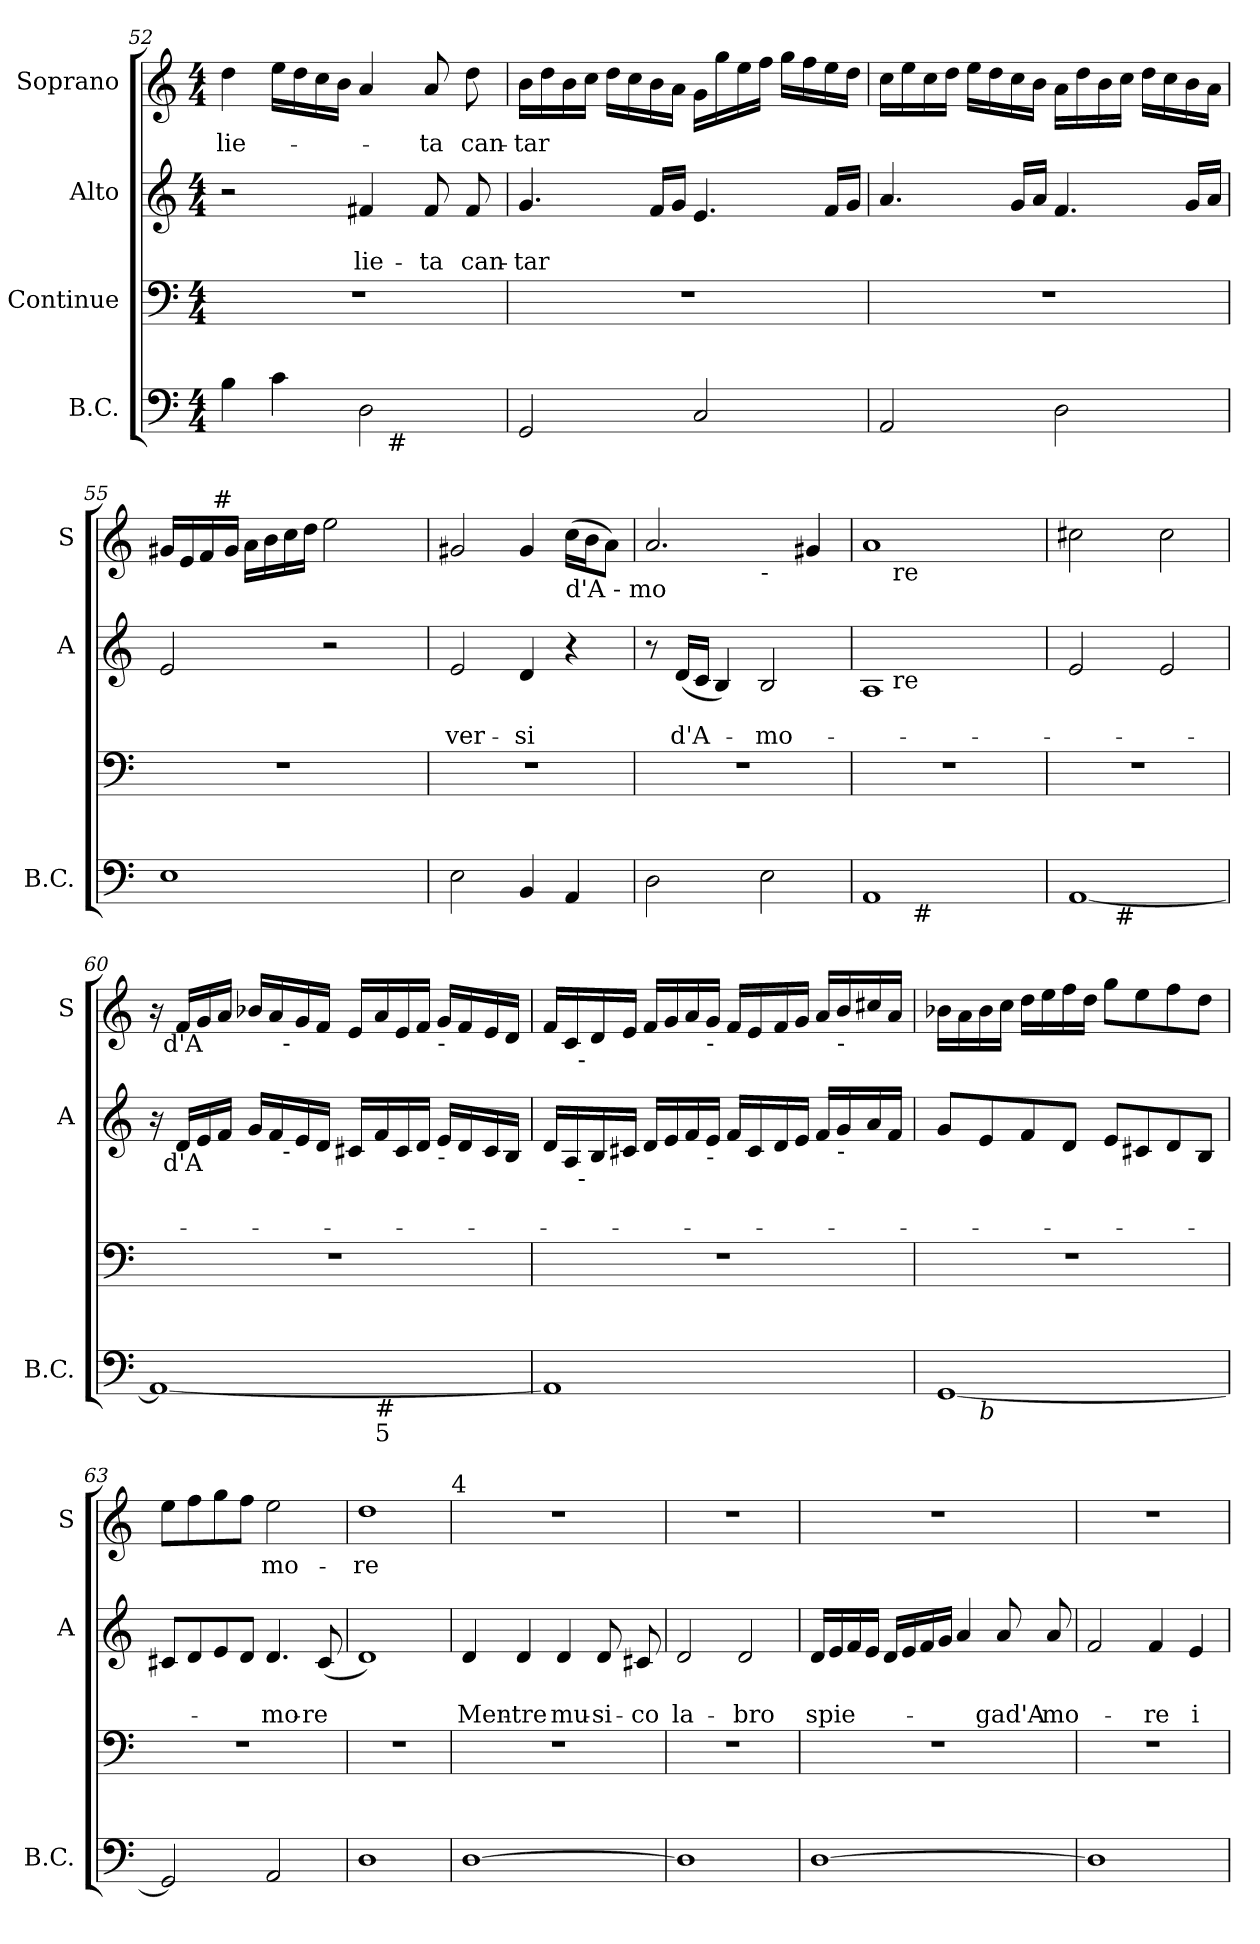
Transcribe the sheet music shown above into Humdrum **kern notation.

**kern	**kern	**kern	**text	**text	**kern	**text
*part4	*part3	*part2	*part2	*part2	*part1	*part1
*staff4	*staff3	*staff2	*staff2	*staff2	*staff1	*staff1
*I"B.C.	*I"Continue	*I"Alto	*	*	*I"Soprano	*
*I'B.C.	*	*I'A	*	*	*I'S	*
*clefF4	*clefF4	*clefG2	*	*	*clefG2	*
*k[]	*k[]	*k[]	*	*	*k[]	*
*C:	*C:	*C:	*	*	*C:	*
*M4/4	*M4/4	*M4/4	*	*	*M4/4	*
=52	=52	=52	=52	=52	=52	=52
!	!	!	!	!	!	!LO:LY:b
*^	*	*	*	*	*	*
4B\	2ryy	1r	2r	.	.	4dd\	lie-
4c\	.	.	.	.	.	16ee\LL	.
.	.	.	.	.	.	16dd\	.
.	.	.	.	.	.	16cc\	.
.	.	.	.	.	.	16b\JJ	.
!	!	!	!	!	!LO:LY:b	!	!
2D\	16.ryy	.	4f#X/	.	lie-	4a/	.
!	!LO:TX:b:t=#	!	!	!	!	!	!
.	4ryy	.	.	.	.	.	.
!	!	!	!	!	!LO:LY:b	!	!LO:LY:b
.	.	.	8f#/	.	-ta	8a/	-ta
.	8ryy	.	.	.	.	.	.
!	!	!	!	!	!LO:LY:b	!	!LO:LY:b
.	.	.	8f#/	.	can-	8dd\	can-
.	32ryy	.	.	.	.	.	.
=53	=53	=53	=53	=53	=53	=53	=53
!	!	!	!	!	!LO:LY:b	!	!LO:LY:b
*v	*v	*	*	*	*	*	*
2GG/	1r	4.g/	.	-tar	16b\LL	-tar
.	.	.	.	.	16dd\	.
.	.	.	.	.	16b\	.
.	.	.	.	.	16cc\JJ	.
.	.	.	.	.	16dd\LL	.
.	.	.	.	.	16cc\	.
.	.	16f/LL	.	.	16b\	.
.	.	16g/JJ	.	.	16a\JJ	.
2C/	.	4.e/	.	.	16g\LL	.
.	.	.	.	.	16gg\	.
.	.	.	.	.	16ee\	.
.	.	.	.	.	16ff\JJ	.
.	.	.	.	.	16gg\LL	.
.	.	.	.	.	16ff\	.
.	.	16f/LL	.	.	16ee\	.
.	.	16g/JJ	.	.	16dd\JJ	.
!!LO:LB:g=z
=54	=54	=54	=54	=54	=54	=54
2AA/	1r	4.a/	.	.	16cc\LL	.
.	.	.	.	.	16ee\	.
.	.	.	.	.	16cc\	.
.	.	.	.	.	16dd\JJ	.
.	.	.	.	.	16ee\LL	.
.	.	.	.	.	16dd\	.
.	.	16g/LL	.	.	16cc\	.
.	.	16a/JJ	.	.	16b\JJ	.
2D\	.	4.f/	.	.	16a\LL	.
.	.	.	.	.	16dd\	.
.	.	.	.	.	16b\	.
.	.	.	.	.	16cc\JJ	.
.	.	.	.	.	16dd\LL	.
.	.	.	.	.	16cc\	.
.	.	16g/LL	.	.	16b\	.
.	.	16a/JJ	.	.	16a\JJ	.
=55	=55	=55	=55	=55	=55	=55
*	*	*	*	*	*^	*
1E	1r	2e/	.	.	16g#X/LL	8ryy	.
.	.	.	.	.	16e/	.	.
.	.	.	.	.	16f/	32ryy	.
!	!	!	!	!	!	!LO:TX:a:t=#	!
.	.	.	.	.	.	2ryy	.
.	.	.	.	.	16g#/JJ	.	.
.	.	.	.	.	16a\LL	.	.
.	.	.	.	.	16b\	.	.
.	.	.	.	.	16cc\	.	.
.	.	.	.	.	16dd\JJ	.	.
.	.	2r	.	.	2ee\	.	.
.	.	.	.	.	.	4ryy	.
.	.	.	.	.	.	16.ryy	.
=56	=56	=56	=56	=56	=56	=56	=56
!	!	!	!	!	!LO:TX:b:t=ver - si	!	!
!	!	!	!	!LO:LY:b	!	!	!
*	*	*	*	*	*v	*v	*
2E\	1r	2e/	.	ver-	2g#X/	.
!	!	!	!	!LO:LY:b	!	!
4BB/	.	4d/	.	-si	4g#/	.
!	!	!	!	!	!LO:TX:b:t=d'A - mo	!
4AA/	.	4r	.	.	(>16cc\LL	.
.	.	.	.	.	16b\J	.
.	.	.	.	.	8a\J)	.
=57	=57	=57	=57	=57	=57	=57
*	*	*	*	*	*^	*
2D\	1r	8r	.	.	2.a/	2ryy	.
!	!	!	!	!LO:LY:b	!	!	!
.	.	(<16d/LL	.	d'A-	.	.	.
.	.	16c/JJ	.	.	.	.	.
.	.	4B/)	.	.	.	.	.
!	!	!	!	!	!	!LO:TX:b:t=-	!
!	!	!	!	!LO:LY:b	!	!	!
2E>\	.	2B/	.	-mo-	.	2ryy	.
.	.	.	.	.	4g#X/	.	.
!!LO:PB:g=z	!!
=58	=58	=58	=58	=58	=58	=58	=58
*^	*	*^	*	*	*	*	*
1AA	8.ryy	1r	1A	8ryy	.	.	1a	8ryy	.
!	!	!	!	!	!	!	!	!LO:TX:b:t=re	!
!	!	!	!	!LO:TX:b:t=re	!	!	!	!	!
.	.	.	.	2..ryy	.	.	.	2..ryy	.
!	!LO:TX:b:t=#	!	!	!	!	!	!	!	!
.	2ryy	.	.	.	.	.	.	.	.
.	4ryy	.	.	.	.	.	.	.	.
.	16ryy	.	.	.	.	.	.	.	.
=59	=59	=59	=59	=59	=59	=59	=59	=59	=59
!	!	!	!	!	!	!	!LO:TX:b:t=ver - si	!	!
!	!	!	!LO:TX:b:t=ver - si	!	!	!	!	!	!
*	*	*	*v	*v	*	*	*	*	*
*	*	*	*	*	*	*v	*v	*
[<1AA	4ryy	1r	2e/	.	.	2cc#X\	.
!	!LO:TX:b:t=#	!	!	!	!	!	!
.	2.ryy	.	.	.	.	.	.
.	.	.	2e/	.	.	2cc#\	.
=60	=60	=60	=60	=60	=60	=60	=60
*	*	*	*^	*	*	*^	*
*	*	*	*	*^	*	*	*	*^	*
1AA_	2ryy	1r	16ra	32ryy	4ryy	.	.	16ra	32ryy	4ryy	.
!	!	!	!	!	!	!	!	!	!LO:TX:b:t=d'A	!	!
!	!	!	!	!LO:TX:b:t=d'A	!	!	!	!	!	!	!
.	.	.	.	2ryy	.	.	.	.	2ryy	.	.
.	.	.	16d/LL	.	.	.	.	16f/LL	.	.	.
.	.	.	16e/	.	.	.	.	16g/	.	.	.
.	.	.	16f/JJ	.	.	.	.	16a/JJ	.	.	.
.	.	.	16g/LL	.	16.ryy	.	.	16b-X/LL	.	16.ryy	.
.	.	.	16f/	.	.	.	.	16a/	.	.	.
!	!	!	!	!	!	!	!	!	!	!LO:TX:b:t=-	!
!	!	!	!	!	!LO:TX:b:t=-	!	!	!	!	!	!
.	.	.	.	.	2ryy	.	.	.	.	2ryy	.
.	.	.	16e/	.	.	.	.	16g/	.	.	.
.	.	.	16d/JJ	.	.	.	.	16f/JJ	.	.	.
.	16ryy	.	16c#X/LL	.	.	.	.	16e/LL	.	.	.
.	.	.	.	4...ryy	.	.	.	.	4...ryy	.	.
!	!LO:TX:b:t=#	!	!	!	!	!	!	!	!	!	!
!	!LO:TX:b:t=5	!	!	!	!	!	!	!	!	!	!
.	4..ryy	.	16f/	.	.	.	.	16a/	.	.	.
.	.	.	16c#/	.	.	.	.	16e/	.	.	.
.	.	.	16d/JJ	.	.	.	.	16f/JJ	.	.	.
!	!	!	!	!	!	!	!	!LO:TX:b:t=-	!	!	!
!	!	!	!LO:TX:b:t=-	!	!	!	!	!	!	!	!
.	.	.	16e/LL	.	.	.	.	16g/LL	.	.	.
.	.	.	16d/	.	.	.	.	16f/	.	.	.
.	.	.	.	.	8ryy	.	.	.	.	8ryy	.
.	.	.	16c#/	.	.	.	.	16e/	.	.	.
.	.	.	16B/JJ	.	.	.	.	16d/JJ	.	.	.
.	.	.	.	.	32ryy	.	.	.	.	32ryy	.
*	*	*	*	*v	*v	*	*	*	*	*	*
*v	*v	*	*	*	*	*	*	*v	*v	*
=61	=61	=61	=61	=61	=61	=61	=61	=61
1AA<]	1r	16d/LL	16.ryy	.	.	16f/LL	16.ryy	.
.	.	16A/	.	.	.	16c/	.	.
!	!	!	!	!	!	!	!LO:TX:b:t=-	!
!	!	!	!LO:TX:b:t=-	!	!	!	!	!
.	.	.	2ryy	.	.	.	2ryy	.
.	.	16B/	.	.	.	16d/	.	.
.	.	16c#X/JJ	.	.	.	16e/JJ	.	.
.	.	16d/LL	.	.	.	16f/LL	.	.
.	.	16e/	.	.	.	16g/	.	.
.	.	16f/	.	.	.	16a/	.	.
!	!	!	!	!	!	!LO:TX:b:t=-	!	!
!	!	!LO:TX:b:t=-	!	!	!	!	!	!
.	.	16e/JJ	.	.	.	16g/JJ	.	.
.	.	16f/LL	.	.	.	16f/LL	.	.
.	.	16c#/	.	.	.	16e/	.	.
.	.	.	4ryy	.	.	.	4ryy	.
.	.	16d/	.	.	.	16f/	.	.
.	.	16e/JJ	.	.	.	16g/JJ	.	.
.	.	16f/LL	.	.	.	16a/LL	.	.
!	!	!	!	!	!	!LO:TX:b:t=-	!	!
!	!	!LO:TX:b:t=-	!	!	!	!	!	!
.	.	16g/	.	.	.	16b/	.	.
.	.	.	8ryy	.	.	.	8ryy	.
.	.	16a/	.	.	.	16cc#X/	.	.
.	.	16f/JJ	.	.	.	16a/JJ	.	.
.	.	.	32ryy	.	.	.	32ryy	.
*	*	*v	*v	*	*	*	*	*
*	*	*	*	*	*v	*v	*
!!LO:LB:g=z
=62	=62	=62	=62	=62	=62	=62
*^	*	*	*	*	*	*
[<1GG	8ryy	1r	8g/L	.	.	16b-X\LL	.
.	.	.	.	.	.	16a\	.
!	!LO:TX:b:i:t=b	!	!	!	!	!	!
.	2..ryy	.	8e/	.	.	16b-\	.
.	.	.	.	.	.	16cc\JJ	.
.	.	.	8f/	.	.	16dd\LL	.
.	.	.	.	.	.	16ee\	.
.	.	.	8d/J	.	.	16ff\	.
.	.	.	.	.	.	16dd\JJ	.
.	.	.	8e/L	.	.	8gg\L	.
.	.	.	8c#X/	.	.	8ee\	.
.	.	.	8d/	.	.	8ff\	.
.	.	.	8B/J	.	.	8dd\J	.
*v	*v	*	*	*	*	*	*
=63	=63	=63	=63	=63	=63	=63
2GG/]	1r	8c#X/L	.	.	8ee\L	.
.	.	8d/	.	.	8ff\	.
.	.	8e/	.	.	8gg\	.
.	.	8d/J	.	.	8ff\J	.
!	!	!	!	!LO:LY:b	!	!LO:LY:b
2AA/	.	4.d/	.	-mo-	2ee\	mo-
!	!	!	!	!LO:LY:b	!	!
.	.	(<8c#/	.	-re	.	.
=64	=64	=64	=64	=64	=64	=64
!	!	!	!	!	!	!LO:LY:b
1D	1r	1d)	.	.	1dd	-re
!	!	!	!	!	!LO:TX:a:t=4	!
=65	=65	=65	=65	=65	=65	=65
!	!	!	!	!LO:LY:b	!	!
[>1D	1r	4d/	.	Men-	1r	.
!	!	!	!	!LO:LY:b:rj	!	!
.	.	4d/	.	-tre	.	.
!	!	!	!	!LO:LY:b	!	!
.	.	4d/	.	mu-	.	.
!	!	!	!	!LO:LY:b	!	!
.	.	8d/	.	-si-	.	.
!	!	!	!	!LO:LY:b	!	!
.	.	8c#X/	.	-co	.	.
=66	=66	=66	=66	=66	=66	=66
!	!	!	!	!LO:LY:b	!	!
1D]	1r	2d/	.	la-	1r	.
!	!	!	!	!LO:LY:b	!	!
.	.	2d/	.	-bro	.	.
!!LO:LB:g=z
=67	=67	=67	=67	=67	=67	=67
!	!	!	!	!LO:LY:b	!	!
[>1D	1r	16d/LL	.	spie-	1r	.
.	.	16e/	.	.	.	.
.	.	16f/	.	.	.	.
.	.	16e/JJ	.	.	.	.
.	.	16d/LL	.	.	.	.
.	.	16e/	.	.	.	.
.	.	16f/	.	.	.	.
.	.	16g/JJ	.	.	.	.
.	.	4a/	.	.	.	.
!	!	!	!	!LO:LY:b	!	!
.	.	8a/	.	-gad'A-	.	.
!	!	!	!	!LO:LY:b	!	!
.	.	8a/	.	-mo-	.	.
=68	=68	=68	=68	=68	=68	=68
1D]	1r	2f/	.	.	1r	.
!	!	!	!	!LO:LY:b	!	!
.	.	4f/	.	-re	.	.
!	!	!	!	!LO:LY:b	!	!
.	.	4e/	.	i	.	.
=	=	=	=	=	=	=
*-	*-	*-	*-	*-	*-	*-
